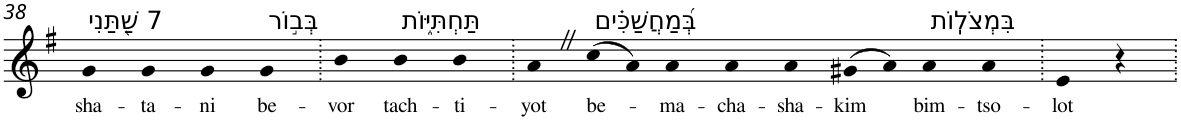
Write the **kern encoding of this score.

**kern	**text
*part1	*part1
*staff1	*staff1
*I"Piano	*
*I'Pno	*
!!LO:PB:g=z
*clefG2	*
*k[f#]	*
*G:	*
=38	=38
!LO:TX:a:t=7 שַׁ֭תַּנִי	!
!	!LO:LY:b
4g	sha-
!	!LO:LY:b
4g	-ta-
!	!LO:LY:b
4g	-ni
!LO:TX:a:t=בְּב֣וֹר	!
!	!LO:LY:b
4g	be-
=39.	=39.
!	!LO:LY:b
4b	-vor
!LO:TX:a:t=תַּחְתִּיּ֑וֹת	!
!	!LO:LY:b
4b	tach-
!	!LO:LY:b
4b	-ti-
=40.	=40.
!	!LO:LY:b
4aZ	-yot
!LO:TX:a:t=בְּ֝מַחֲשַׁכִּ֗ים	!
!	!LO:LY:b
(>8cc	be-
8a)	.
!	!LO:LY:b
4a	-ma-
!	!LO:LY:b
4a	-cha-
!	!LO:LY:b
4a	-sha-
!	!LO:LY:b
(>8g#X	-kim
8a)	.
!LO:TX:a:t=בִּמְצֹלֽוֹת	!
!	!LO:LY:b
4a	bim-
!	!LO:LY:b
4a	-tso-
=41.	=41.
!	!LO:LY:b
4e	-lot
4r	.
=.	=.
*-	*-
